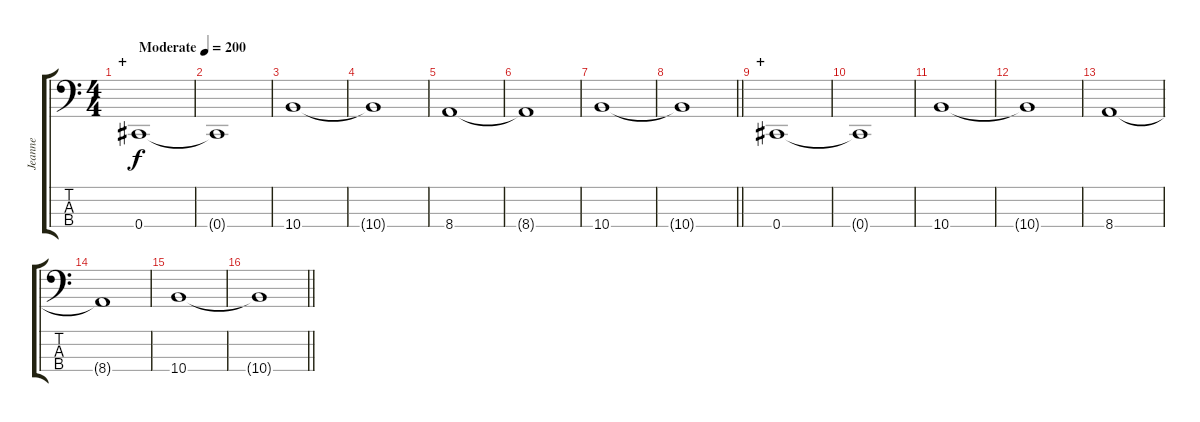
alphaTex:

\track ("Jeanne" "Jeanne") {instrument electricbassfinger}
\staff {score tabs}
\tuning (Gb2 Db2 Ab1 Db1) {hide}
\ts (4 4)
\section ("" "+")
\tempo (200 "Moderate")
\clef f4
\ks c
0.4.1{dy f instrument electricbassfinger} |
0.4{t}.1 |
10.4.1 |
10.4{t}.1 |
8.4.1 |
8.4{t}.1 |
10.4.1 |
\barLineRight lightlight
10.4{t}.1 |
\section ("" "+")
0.4.1 |
0.4{t}.1 |
10.4.1 |
10.4{t}.1 |
8.4.1 |
8.4{t}.1 |
10.4.1 |
\barLineRight lightlight
10.4{t}.1
